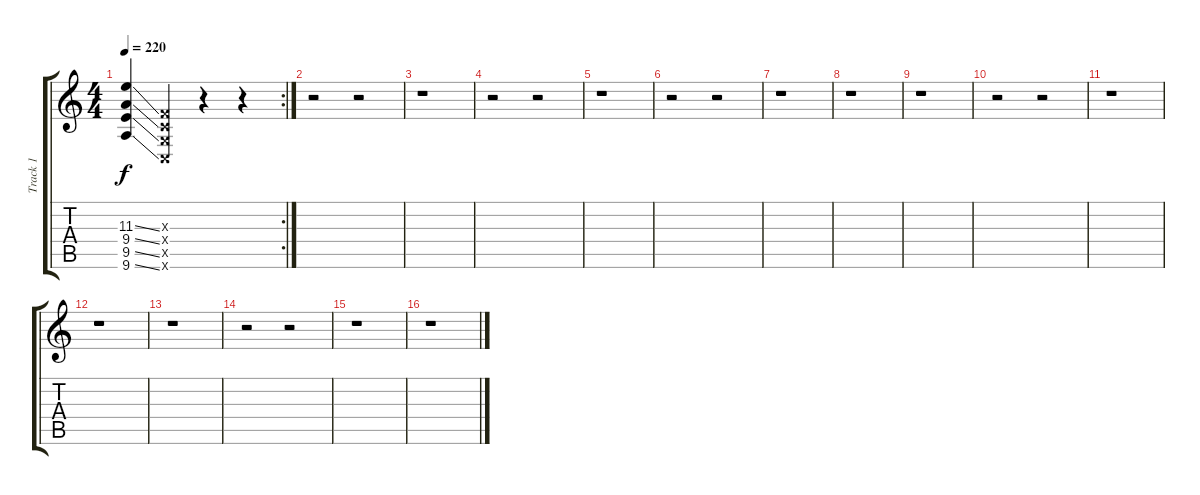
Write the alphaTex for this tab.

\track ("Track 1" "Track 1") {instrument distortionguitar}
\staff {score tabs}
\tuning (D4 A3 F3 C3 G2 C2) {hide}
\rc 2
\ts (4 4)
\tempo 220
\clef g2
\ks c
(11.3{ss} 9.4{ss} 9.5{ss} 9.6{ss}).4{dy f} (0.3{x} 0.4{x} 0.5{x} 0.6{x}).4 r.4 r.4 |
r.2 r.2 |
r.1 |
r.2 r.2 |
r.1 |
r.2 r.2 |
r.1 |
r.1 |
r.1 |
r.2 r.2 |
r.1 |
r.1 |
r.1 |
r.2 r.2 |
r.1 |
r.1
